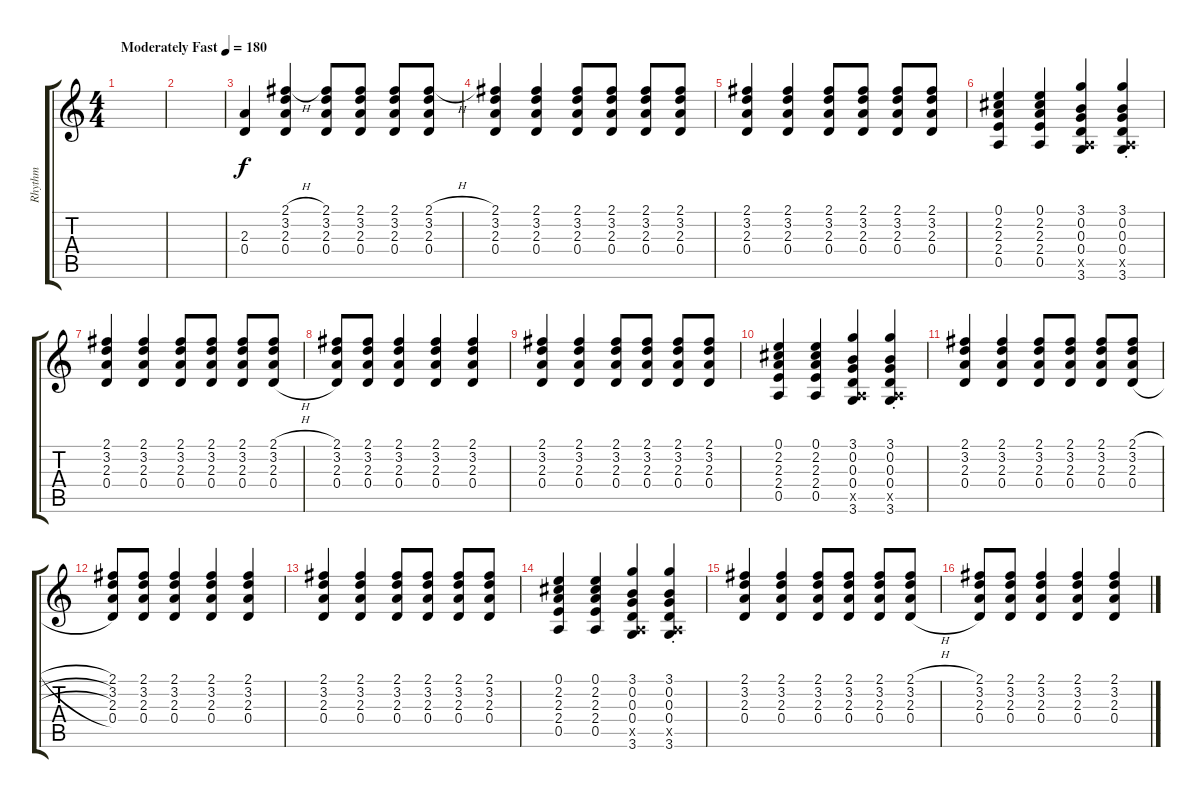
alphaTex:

\track ("Rhythm" "Rhythm") {instrument acousticguitarsteel}
\staff {score tabs}
\tuning (E4 B3 G3 D3 A2 E2) {hide}
\ts (4 4)
\tempo (180 "Moderately Fast")
\clef g2
\ks c
|
|
(2.3 0.4).4{beam Up} (2.1{h} 3.2 2.3 0.4).4{beam Up} (2.1 3.2 2.3 0.4).8{beam Up} (2.1 3.2 2.3 0.4).8{beam Up} (2.1 3.2 2.3 0.4).8{beam Up} (2.1{h} 3.2 2.3 0.4).8{beam Up} |
(2.1 3.2 2.3 0.4).4{beam Up} (2.1 3.2 2.3 0.4).4{beam Up} (2.1 3.2 2.3 0.4).8{beam Up} (2.1 3.2 2.3 0.4).8{beam Up} (2.1 3.2 2.3 0.4).8{beam Up} (2.1 3.2 2.3 0.4).8{beam Up} |
(2.1 3.2 2.3 0.4).4{beam Up} (2.1 3.2 2.3 0.4).4{beam Up} (2.1 3.2 2.3 0.4).8{beam Up} (2.1 3.2 2.3 0.4).8{beam Up} (2.1 3.2 2.3 0.4).8{beam Up} (2.1 3.2 2.3 0.4).8{beam Up} |
(0.1 2.2 2.3 2.4 0.5).4 (0.1 2.2 2.3 2.4 0.5).4 (3.1 0.2 0.3 0.4 0.5{x} 3.6).4 (3.1 0.2 0.3 0.4{st} 0.5{x} 3.6).4 |
(2.1 3.2 2.3 0.4).4{beam Up} (2.1 3.2 2.3 0.4).4{beam Up} (2.1 3.2 2.3 0.4).8{beam Up} (2.1 3.2 2.3 0.4).8{beam Up} (2.1 3.2 2.3 0.4).8{beam Up} (2.1{h} 3.2{h} 2.3{h} 0.4{h}).8{beam Up} |
(2.1 3.2 2.3 0.4).8 (2.1 3.2 2.3 0.4).8 (2.1 3.2 2.3 0.4).4 (2.1 3.2 2.3 0.4).4 (2.1 3.2 2.3 0.4).4 |
(2.1 3.2 2.3 0.4).4{beam Up} (2.1 3.2 2.3 0.4).4{beam Up} (2.1 3.2 2.3 0.4).8{beam Up} (2.1 3.2 2.3 0.4).8{beam Up} (2.1 3.2 2.3 0.4).8{beam Up} (2.1 3.2 2.3 0.4).8{beam Up} |
(0.1 2.2 2.3 2.4 0.5).4 (0.1 2.2 2.3 2.4 0.5).4 (3.1 0.2 0.3 0.4 0.5{x} 3.6).4 (3.1 0.2 0.3 0.4{st} 0.5{x} 3.6).4 |
(2.1 3.2 2.3 0.4).4{beam Up} (2.1 3.2 2.3 0.4).4{beam Up} (2.1 3.2 2.3 0.4).8{beam Up} (2.1 3.2 2.3 0.4).8{beam Up} (2.1 3.2 2.3 0.4).8{beam Up} (2.1{h} 3.2{h} 2.3{h} 0.4{h}).8{beam Up} |
(2.1 3.2 2.3 0.4).8 (2.1 3.2 2.3 0.4).8 (2.1 3.2 2.3 0.4).4 (2.1 3.2 2.3 0.4).4 (2.1 3.2 2.3 0.4).4 |
(2.1 3.2 2.3 0.4).4{beam Up} (2.1 3.2 2.3 0.4).4{beam Up} (2.1 3.2 2.3 0.4).8{beam Up} (2.1 3.2 2.3 0.4).8{beam Up} (2.1 3.2 2.3 0.4).8{beam Up} (2.1 3.2 2.3 0.4).8{beam Up} |
(0.1 2.2 2.3 2.4 0.5).4 (0.1 2.2 2.3 2.4 0.5).4 (3.1 0.2 0.3 0.4 0.5{x} 3.6).4 (3.1 0.2 0.3 0.4{st} 0.5{x} 3.6).4 |
(2.1 3.2 2.3 0.4).4{beam Up} (2.1 3.2 2.3 0.4).4{beam Up} (2.1 3.2 2.3 0.4).8{beam Up} (2.1 3.2 2.3 0.4).8{beam Up} (2.1 3.2 2.3 0.4).8{beam Up} (2.1{h} 3.2{h} 2.3{h} 0.4{h}).8{beam Up} |
(2.1 3.2 2.3 0.4).8 (2.1 3.2 2.3 0.4).8 (2.1 3.2 2.3 0.4).4 (2.1 3.2 2.3 0.4).4 (2.1 3.2 2.3 0.4).4
